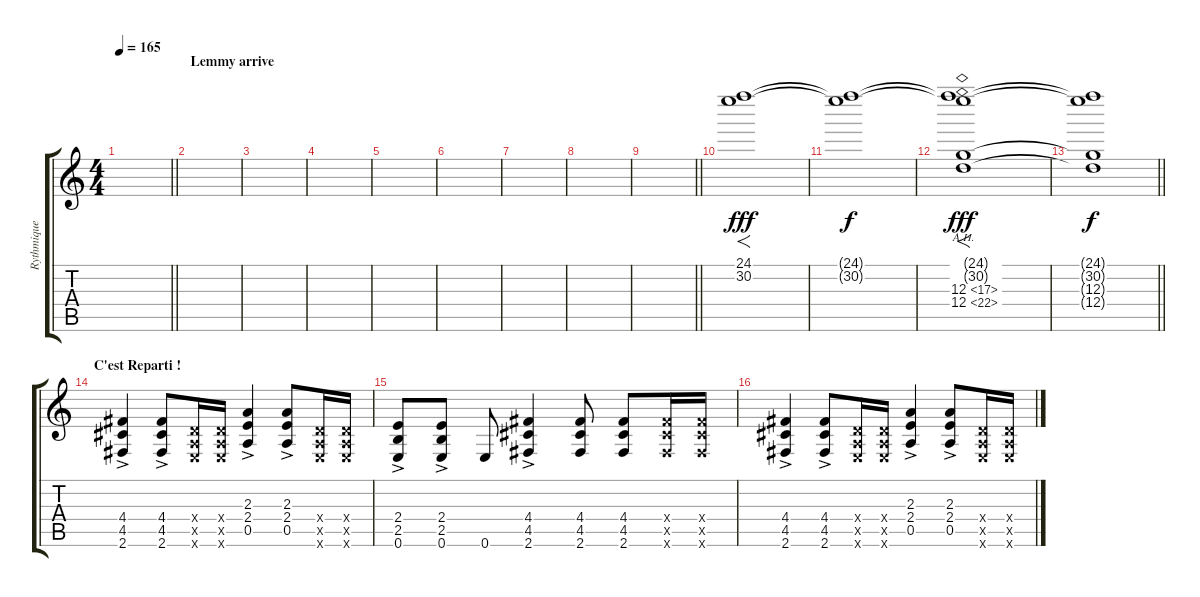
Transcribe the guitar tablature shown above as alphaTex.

\track ("Rythmique" "Rythmique") {instrument overdrivenguitar}
\staff {score tabs}
\tuning (E4 B3 G3 D3 A2 E2) {hide}
\ts (4 4)
\tempo 165
\clef g2
\barLineRight lightlight
\ks c
|
\section ("" "Lemmy arrive")
|
|
|
|
|
|
|
\barLineRight lightlight
|
(24.1 30.2).1{f dy fff} |
(24.1{t} 30.2{t}).1{dy f} |
(24.1{t} 30.2{t} 12.3{ah 5} 12.4{ah 10}).1{f dy fff} |
\barLineRight lightlight
(24.1{t} 30.2{t} 12.3{t} 12.4{t}).1{dy f} |
\section ("" "C'est Reparti !")
(4.4 4.5{ac} 2.6{ac}).4 (4.4 4.5{ac} 2.6{ac}).8 (0.4{x} 0.5{x} 0.6{x}).16 (0.4{x} 0.5{x} 0.6{x}).16 (2.3{ac} 2.4{ac} 0.5{ac}).4 (2.3{ac} 2.4{ac} 0.5{ac}).8 (0.4{x} 0.5{x} 0.6{x}).16 (0.4{x} 0.5{x} 0.6{x}).16 |
(2.4 2.5{ac} 0.6{ac}).8 (2.4 2.5{ac} 0.6{ac}).8 0.6.8 (4.4 4.5{ac} 2.6{ac}).4 (4.4 4.5 2.6).8 (4.4 4.5 2.6).8 (4.4{x} 4.5{x} 2.6{x}).16 (4.4{x} 4.5{x} 2.6{x}).16 |
(4.4 4.5{ac} 2.6{ac}).4 (4.4 4.5{ac} 2.6{ac}).8 (0.4{x} 0.5{x} 0.6{x}).16 (0.4{x} 0.5{x} 0.6{x}).16 (2.3{ac} 2.4{ac} 0.5{ac}).4 (2.3{ac} 2.4{ac} 0.5{ac}).8 (0.4{x} 0.5{x} 0.6{x}).16 (0.4{x} 0.5{x} 0.6{x}).16
